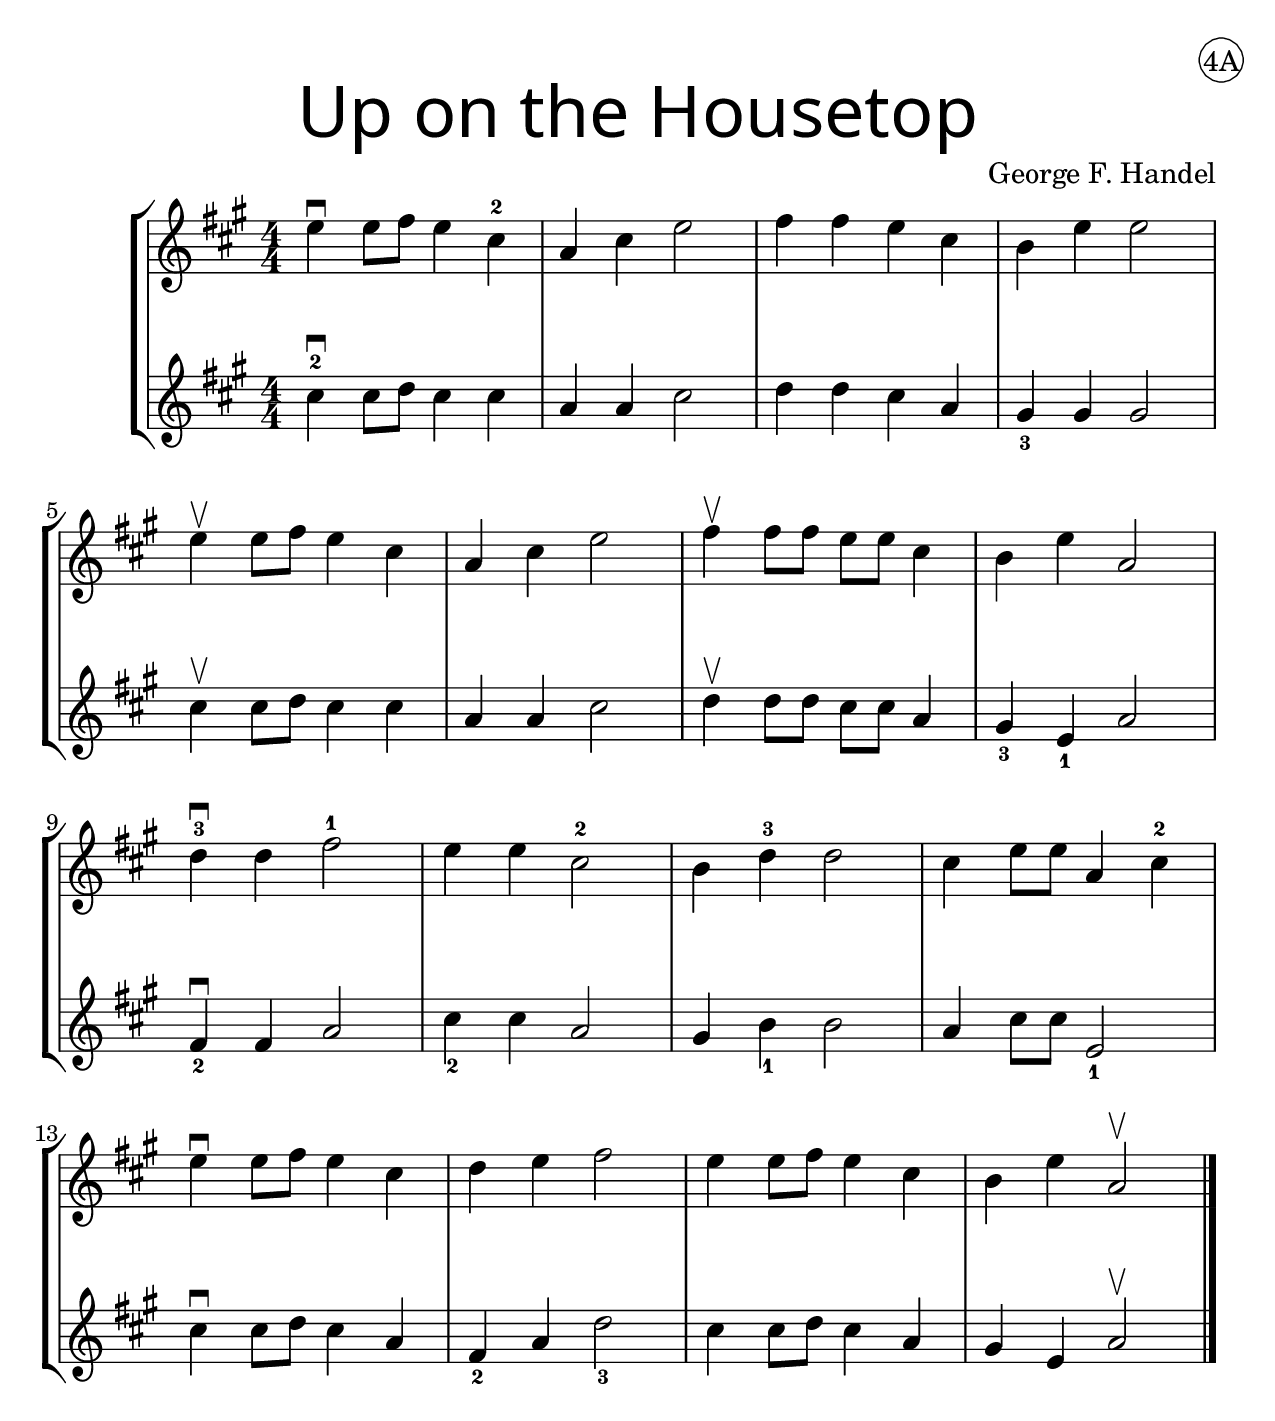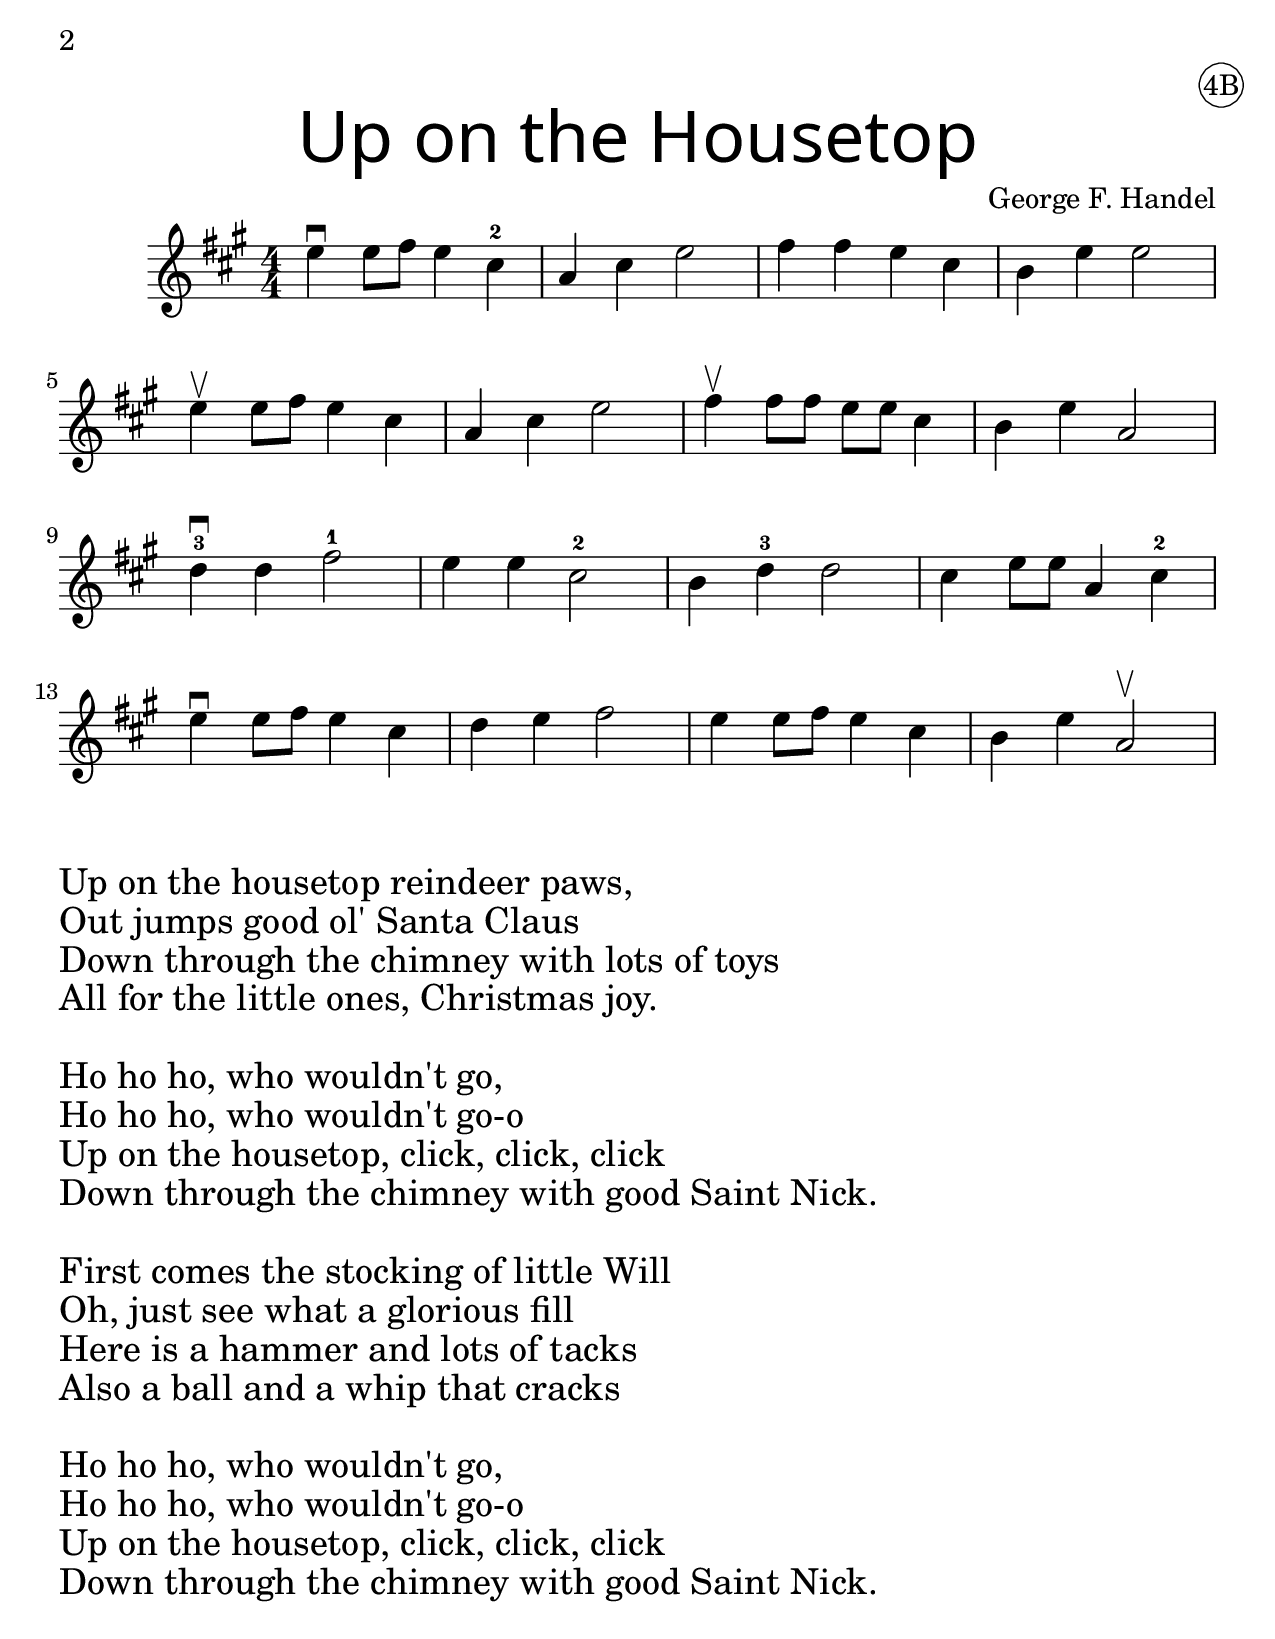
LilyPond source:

\version "2.19.40"
\language "english"
#(set-default-paper-size "letter")
#(set-global-staff-size 25)


first = \relative a' {
  \set Score.markFormatter = #format-mark-box-barnumbers
  \time 4/4
  \numericTimeSignature
  \key a \major

  e'4\downbow  e8 fs8 e4 cs4-2 |
  a4 cs e2 |
  fs4 fs e cs |
  b e e2 |
  \break

  e4\upbow e8 fs8 e4 cs4 |
  a4 cs e2 |
  fs4\upbow fs8 fs e e cs4 |
  b4 e4 a,2 |
  \break

  d4-3\downbow  d fs2-1 |
  e4 e4 cs2-2 |
  b4 d4-3 d2 |
  cs4 e8 e8 a,4 cs-2
  \break

  e4\downbow e8 fs e4 cs |
  d4 e fs2 |
  e4 e8 fs8 e4 cs4 |
  b4 e4 a,2\upbow
}
%{
\addlyrics {
}
%}
second = \relative a' {
  \time 4/4
  \numericTimeSignature
  \key a \major

  cs4-2\downbow cs8 d8 cs4 cs |
  a4 a cs2 |
  d4 d cs a |
  gs4_3 gs gs2 |
  \break

  cs4\upbow cs8 d8 cs4 cs4 |
  a4 a cs2 |
  d4\upbow d8 d cs cs a4 |
  gs4_3 e_1 a2 |
  \break

  fs4\downbow_2 fs a2 |
  cs4_2 cs4 a2 |
  gs4 b4_1 b2 |
  a4 cs8 cs e,2_1 |
  \break

  cs'4\downbow cs8 d8 cs4 a4 |
  fs4_2 a d2_3 |
  cs4 cs8 d8 cs4 a4 |
  gs4 e4 a2\upbow
  \bar "|."
}

\bookpart {
  \header {
    title = \markup {
      \override #'(font-name . "SantasSleighFull")
      \override #'(font-size . 8)
      { "Up on the Housetop" }
    }
    dedication = \markup { \huge \hspace #90 \circle "4A" }
    instrument = ""
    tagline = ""
    composer = "George F. Handel"
  }

  \score {
    \new StaffGroup <<
      \new Staff \with {
        \override VerticalAxisGroup.staff-staff-spacing = #'((basic-distance . 12))
      } {
        \first
      }
      \new Staff {
        \second
      }
    >>
  }
}

\bookpart {
  \header {
    title = \markup {
      \override #'(font-name . "SantasSleighFull")
      \override #'(font-size . 8)
      { "Up on the Housetop" }
    }
    dedication = \markup { \huge \hspace #90 \circle "4B" }
    instrument = ""
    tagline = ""
    composer = "George F. Handel"
  }
  \score {
    \new Staff \with {
    } {
      \first
    }
  }
  \markup {
    \column \huge {
        \line { "Up on the housetop reindeer paws,"}
        \line { "Out jumps good ol' Santa Claus" }
        \line { "Down through the chimney with lots of toys" }
        \line { "All for the little ones, Christmas joy." }
        \line { "\n" }
        \line { "Ho ho ho, who wouldn't go," }
        \line { "Ho ho ho, who wouldn't go-o" }
        \line { "Up on the housetop, click, click, click" }
        \line { "Down through the chimney with good Saint Nick." }
        \line { "\n" }
        \line { "First comes the stocking of little Will" }
        \line { "Oh, just see what a glorious fill" }
        \line { "Here is a hammer and lots of tacks" }
        \line { "Also a ball and a whip that cracks" }
        \line { "\n" }
        \line { "Ho ho ho, who wouldn't go," }
        \line { "Ho ho ho, who wouldn't go-o" }
        \line { "Up on the housetop, click, click, click" }
        \line { "Down through the chimney with good Saint Nick." }

    }
  }
}
